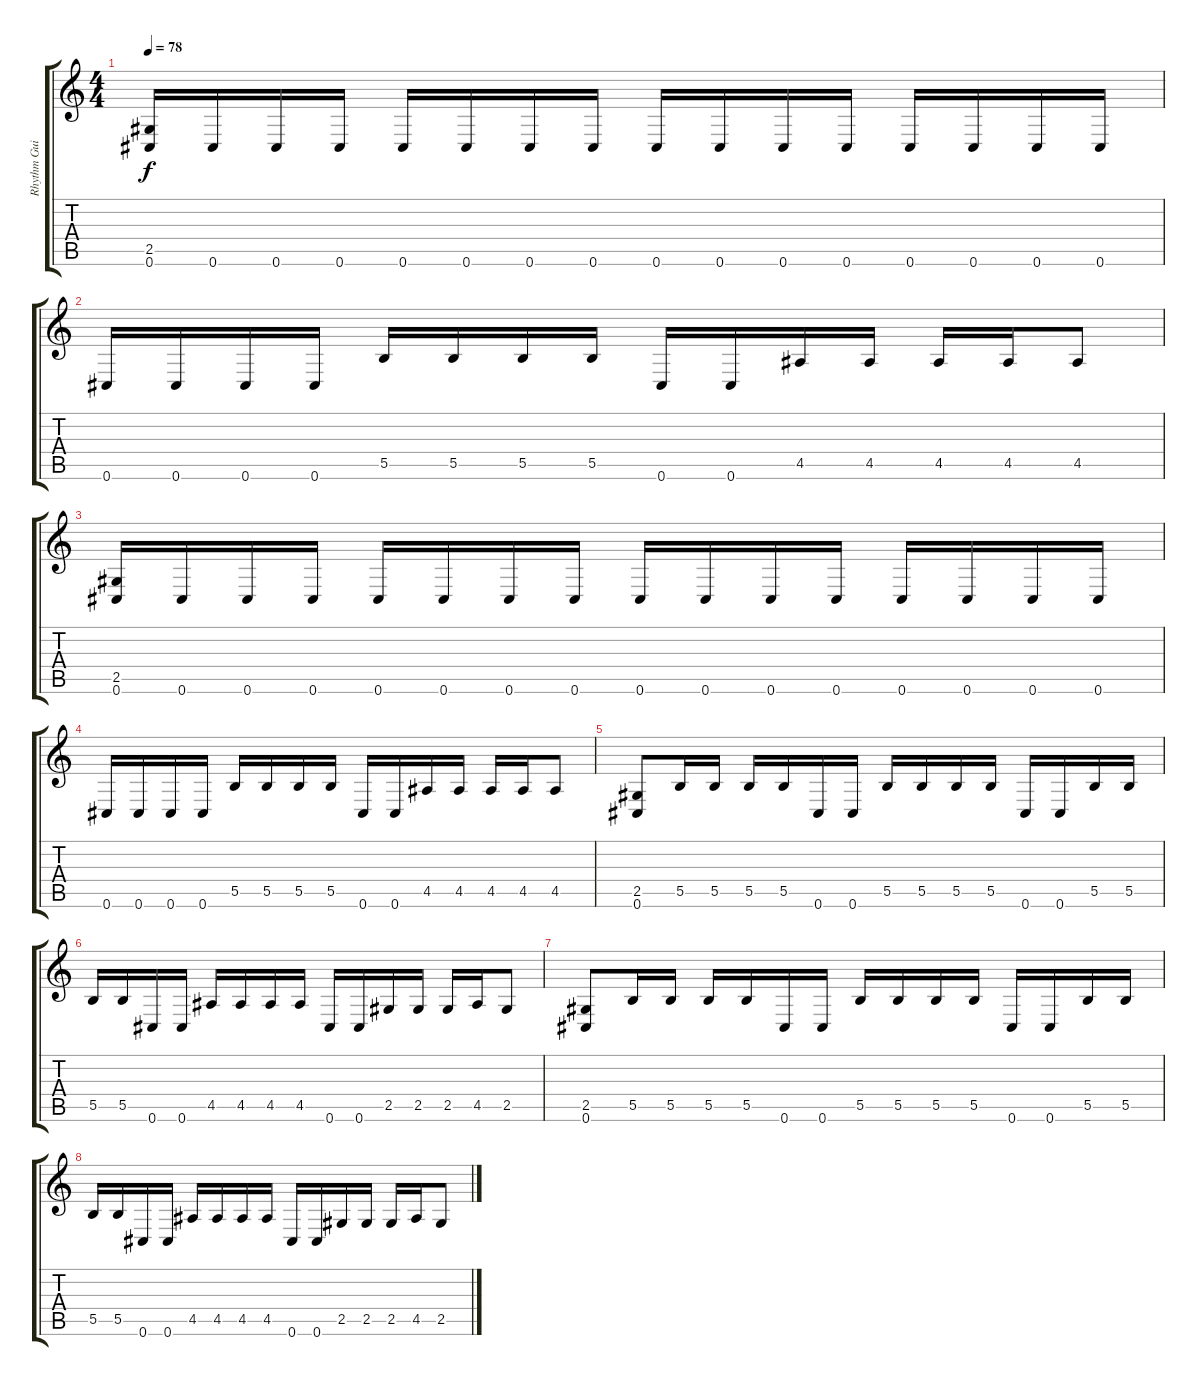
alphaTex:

\track ("Rhythm Guitar" "Rhythm Gui") {instrument distortionguitar}
\staff {score tabs}
\tuning (Db4 Ab3 E3 B2 Gb2 Db2) {hide}
\ts (4 4)
\tempo 78
\clef g2
\ks c
(2.5 0.6).16{dy f} 0.6.16 0.6.16 0.6.16 0.6.16 0.6.16 0.6.16 0.6.16 0.6.16 0.6.16 0.6.16 0.6.16 0.6.16 0.6.16 0.6.16 0.6.16 |
0.6.16 0.6.16 0.6.16 0.6.16 5.5.16 5.5.16 5.5.16 5.5.16 0.6.16 0.6.16 4.5.16 4.5.16 4.5.16 4.5.16 4.5.8 |
(2.5 0.6).16 0.6.16 0.6.16 0.6.16 0.6.16 0.6.16 0.6.16 0.6.16 0.6.16 0.6.16 0.6.16 0.6.16 0.6.16 0.6.16 0.6.16 0.6.16 |
0.6.16 0.6.16 0.6.16 0.6.16 5.5.16 5.5.16 5.5.16 5.5.16 0.6.16 0.6.16 4.5.16 4.5.16 4.5.16 4.5.16 4.5.8 |
(2.5 0.6).8 5.5.16 5.5.16 5.5.16 5.5.16 0.6.16 0.6.16 5.5.16 5.5.16 5.5.16 5.5.16 0.6.16 0.6.16 5.5.16 5.5.16 |
5.5.16 5.5.16 0.6.16 0.6.16 4.5.16 4.5.16 4.5.16 4.5.16 0.6.16 0.6.16 2.5.16 2.5.16 2.5.16 4.5.16 2.5.8 |
(2.5 0.6).8 5.5.16 5.5.16 5.5.16 5.5.16 0.6.16 0.6.16 5.5.16 5.5.16 5.5.16 5.5.16 0.6.16 0.6.16 5.5.16 5.5.16 |
5.5.16 5.5.16 0.6.16 0.6.16 4.5.16 4.5.16 4.5.16 4.5.16 0.6.16 0.6.16 2.5.16 2.5.16 2.5.16 4.5.16 2.5.8
